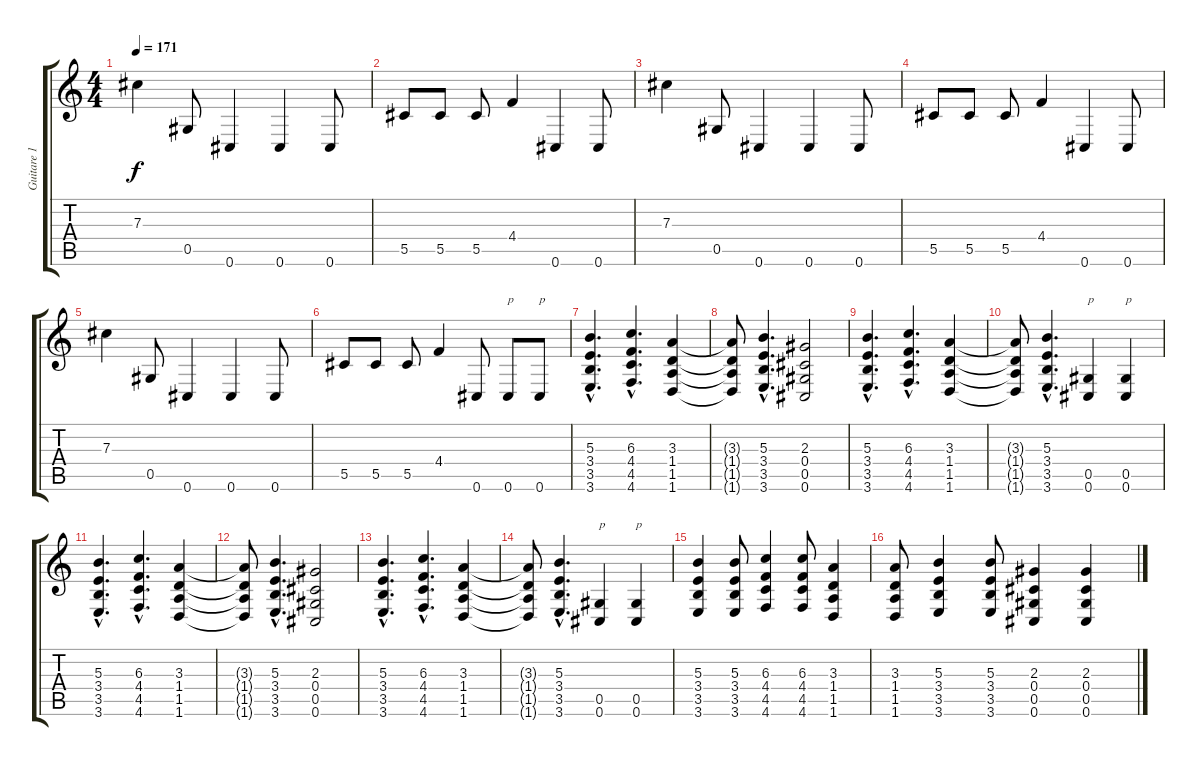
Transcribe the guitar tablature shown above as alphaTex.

\track ("Guitare 1" "Guitare 1") {instrument distortionguitar}
\staff {score tabs}
\tuning (Eb4 Bb3 Gb3 Db3 Ab2 Db2) {hide}
\ts (4 4)
\tempo 171
\clef g2
\ks c
7.3.4{dy f} 0.5.8 0.6.4 0.6.4 0.6.8 |
5.5.8 5.5.8 5.5.8 4.4.4 0.6.4 0.6.8 |
7.3.4 0.5.8 0.6.4 0.6.4 0.6.8 |
5.5.8 5.5.8 5.5.8 4.4.4 0.6.4 0.6.8 |
7.3.4 0.5.8 0.6.4 0.6.4 0.6.8 |
5.5.8 5.5.8 5.5.8 4.4.4 0.6.8 0.6.8{txt "p" volume 11 balance 8 instrument distortionguitar} 0.6.8{txt "p"} |
(5.3{hac} 3.4{hac} 3.5{hac} 3.6{hac}).4{d} (6.3{hac} 4.4{hac} 4.5{hac} 4.6{hac}).4{d} (3.3 1.4 1.5 1.6).4 |
(3.3{t} 1.4{t} 1.5{t} 1.6{t}).8 (5.3{hac} 3.4{hac} 3.5{hac} 3.6{hac}).4{d} (2.3 0.4 0.5 0.6).2 |
(5.3{hac} 3.4{hac} 3.5{hac} 3.6{hac}).4{d} (6.3{hac} 4.4{hac} 4.5{hac} 4.6{hac}).4{d} (3.3 1.4 1.5 1.6).4 |
(3.3{t} 1.4{t} 1.5{t} 1.6{t}).8 (5.3{hac} 3.4{hac} 3.5{hac} 3.6{hac}).4{d} (0.5 0.6).4{txt "p"} (0.5 0.6).4{txt "p"} |
(5.3{hac} 3.4{hac} 3.5{hac} 3.6{hac}).4{d} (6.3{hac} 4.4{hac} 4.5{hac} 4.6{hac}).4{d} (3.3 1.4 1.5 1.6).4 |
(3.3{t} 1.4{t} 1.5{t} 1.6{t}).8 (5.3{hac} 3.4{hac} 3.5{hac} 3.6{hac}).4{d} (2.3 0.4 0.5 0.6).2 |
(5.3{hac} 3.4{hac} 3.5{hac} 3.6{hac}).4{d} (6.3{hac} 4.4{hac} 4.5{hac} 4.6{hac}).4{d} (3.3 1.4 1.5 1.6).4 |
(3.3{t} 1.4{t} 1.5{t} 1.6{t}).8 (5.3{hac} 3.4{hac} 3.5{hac} 3.6{hac}).4{d} (0.5 0.6).4{txt "p"} (0.5 0.6).4{txt "p"} |
(5.3 3.4 3.5 3.6).4 (5.3 3.4 3.5 3.6).8 (6.3 4.4 4.5 4.6).4 (6.3 4.4 4.5 4.6).8 (3.3 1.4 1.5 1.6).4 |
(3.3 1.4 1.5 1.6).8 (5.3 3.4 3.5 3.6).4 (5.3 3.4 3.5 3.6).8 (2.3 0.4 0.5 0.6).4 (2.3 0.4 0.5 0.6).4
